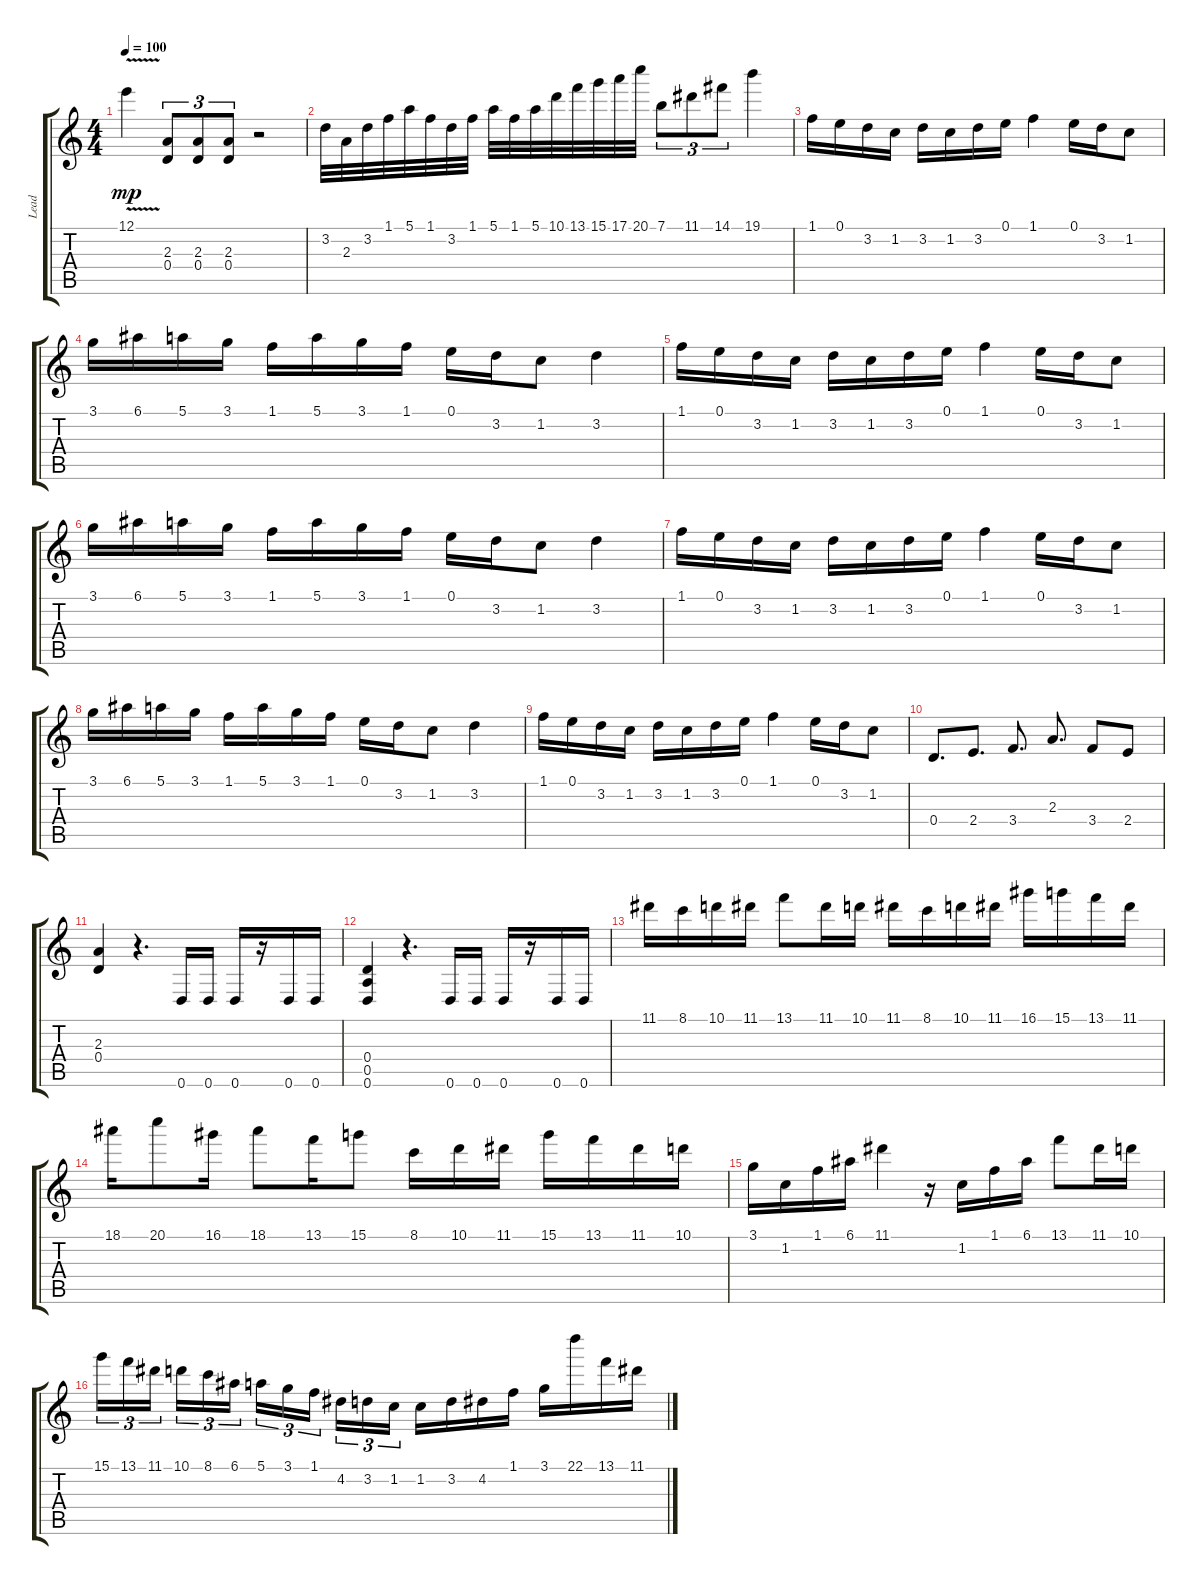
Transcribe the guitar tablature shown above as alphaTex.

\track ("Lead" "Lead") {instrument distortionguitar}
\staff {score tabs}
\tuning (E4 B3 G3 D3 A2 D2) {hide}
\ts (4 4)
\tempo 100
\clef g2
\ks c
12.1{v}.4{dy mp} (2.3 0.4).8{tu (3 2)} (2.3 0.4).8{tu (3 2)} (2.3 0.4).8{tu (3 2)} r.2 |
3.2.32 2.3.32 3.2.32 1.1.32 5.1.32 1.1.32 3.2.32 1.1.32 5.1.32 1.1.32 5.1.32 10.1.32 13.1.32 15.1.32 17.1.32 20.1.32 7.1.8{tu (3 2)} 11.1.8{tu (3 2)} 14.1.8{tu (3 2)} 19.1.4 |
1.1.16 0.1.16 3.2.16 1.2.16 3.2.16 1.2.16 3.2.16 0.1.16 1.1.4 0.1.16 3.2.16 1.2.8 |
3.1.16 6.1.16 5.1.16 3.1.16 1.1.16 5.1.16 3.1.16 1.1.16 0.1.16 3.2.16 1.2.8 3.2.4 |
1.1.16 0.1.16 3.2.16 1.2.16 3.2.16 1.2.16 3.2.16 0.1.16 1.1.4 0.1.16 3.2.16 1.2.8 |
3.1.16 6.1.16 5.1.16 3.1.16 1.1.16 5.1.16 3.1.16 1.1.16 0.1.16 3.2.16 1.2.8 3.2.4 |
1.1.16 0.1.16 3.2.16 1.2.16 3.2.16 1.2.16 3.2.16 0.1.16 1.1.4 0.1.16 3.2.16 1.2.8 |
3.1.16 6.1.16 5.1.16 3.1.16 1.1.16 5.1.16 3.1.16 1.1.16 0.1.16 3.2.16 1.2.8 3.2.4 |
1.1.16 0.1.16 3.2.16 1.2.16 3.2.16 1.2.16 3.2.16 0.1.16 1.1.4 0.1.16 3.2.16 1.2.8 |
0.4.8{d} 2.4.8{d} 3.4.8{d} 2.3.8{d} 3.4.8 2.4.8 |
(2.3 0.4).4 r.4{d} 0.6.16 0.6.16 0.6.16 r.16 0.6.16 0.6.16 |
(0.4 0.5 0.6).4 r.4{d} 0.6.16 0.6.16 0.6.16 r.16 0.6.16 0.6.16 |
11.1.16 8.1.16 10.1.16 11.1.16 13.1.8 11.1.16 10.1.16 11.1.16 8.1.16 10.1.16 11.1.16 16.1.16 15.1.16 13.1.16 11.1.16 |
18.1.16 20.1.8 16.1.16 18.1.8 13.1.16 15.1.8 8.1.16 10.1.16 11.1.16 15.1.16 13.1.16 11.1.16 10.1.16 |
3.1.16 1.2.16 1.1.16 6.1.16 11.1.4 r.16 1.2.16 1.1.16 6.1.16 13.1.8 11.1.16 10.1.16 |
15.1.16{tu (3 2)} 13.1.16{tu (3 2)} 11.1.16{tu (3 2)} 10.1.16{tu (3 2)} 8.1.16{tu (3 2)} 6.1.16{tu (3 2)} 5.1.16{tu (3 2)} 3.1.16{tu (3 2)} 1.1.16{tu (3 2)} 4.2.16{tu (3 2)} 3.2.16{tu (3 2)} 1.2.16{tu (3 2)} 1.2.16 3.2.16 4.2.16 1.1.16 3.1.16 22.1.16 13.1.16 11.1.16
